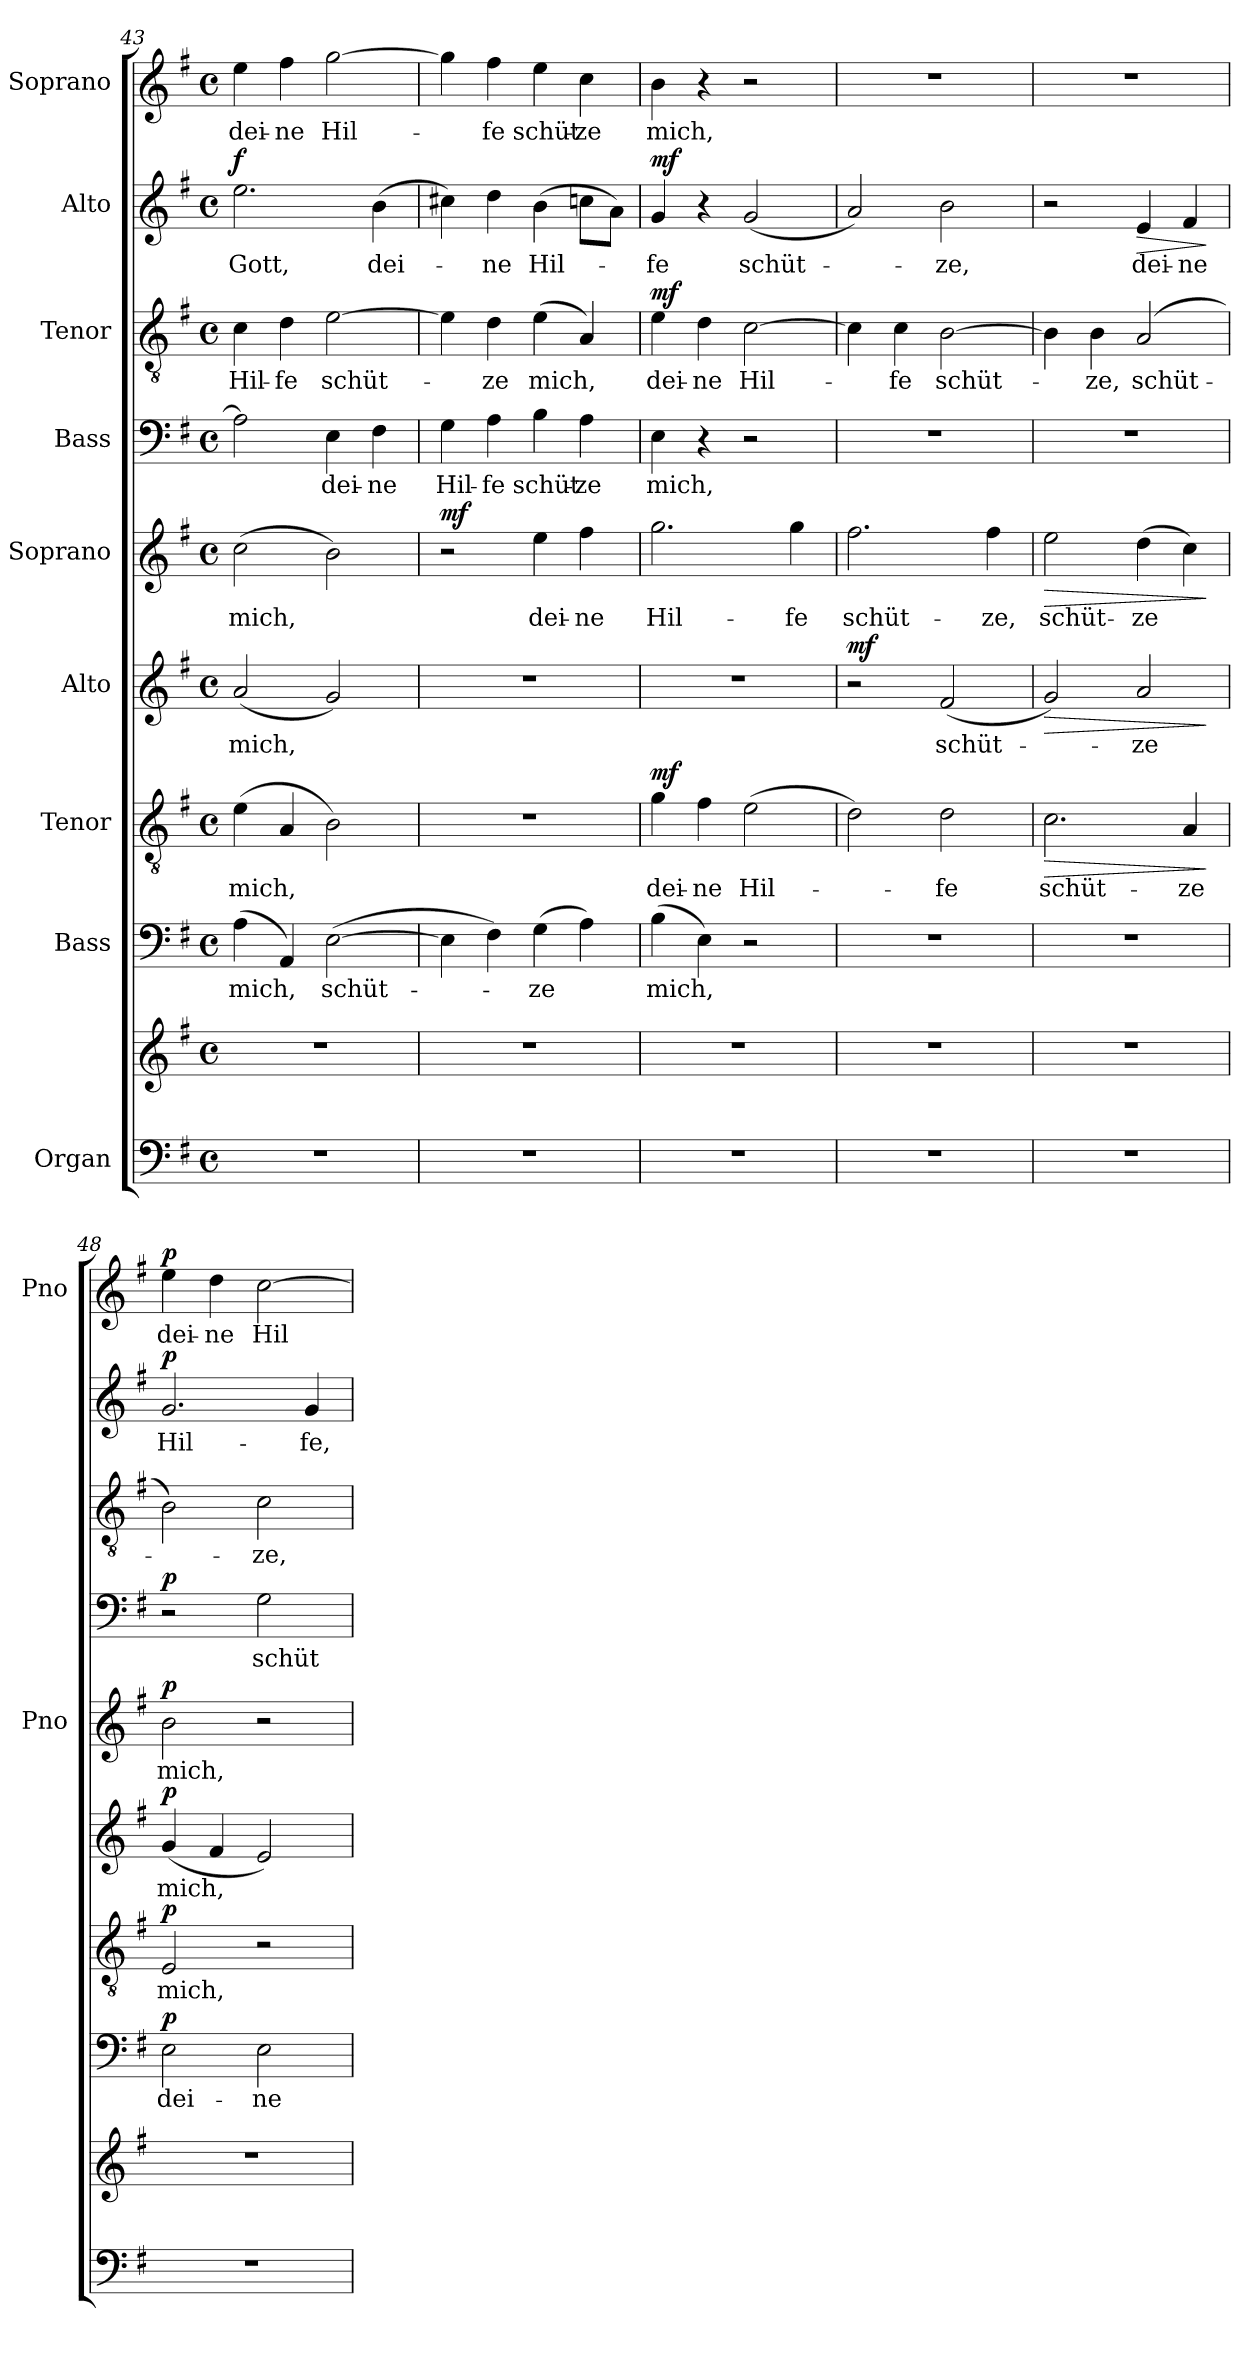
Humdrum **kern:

**kern	**kern	**kern	**text	**dynam	**kern	**text	**dynam	**kern	**text	**dynam	**kern	**text	**dynam	**kern	**text	**dynam	**kern	**text	**dynam	**kern	**text	**dynam	**kern	**text	**dynam
*part9	*part9	*part8	*part8	*part8	*part7	*part7	*part7	*part6	*part6	*part6	*part5	*part5	*part5	*part4	*part4	*part4	*part3	*part3	*part3	*part2	*part2	*part2	*part1	*part1	*part1
*staff10	*staff9	*staff8	*staff8	*staff8	*staff7	*staff7	*staff7	*staff6	*staff6	*staff6	*staff5	*staff5	*staff5	*staff4	*staff4	*staff4	*staff3	*staff3	*staff3	*staff2	*staff2	*staff2	*staff1	*staff1	*staff1
*I"Organ	*	*I"Bass	*	*	*I"Tenor	*	*	*I"Alto	*	*	*I"Soprano	*	*	*I"Bass	*	*	*I"Tenor	*	*	*I"Alto	*	*	*I"Soprano	*	*
*	*	*	*	*	*	*	*	*	*	*	*I'Pno	*	*	*	*	*	*	*	*	*	*	*	*I'Pno	*	*
!!LO:PB:g=z
*clefF4	*clefG2	*clefF4	*	*	*clefGv2	*	*	*clefG2	*	*	*clefG2	*	*	*clefF4	*	*	*clefGv2	*	*	*clefG2	*	*	*clefG2	*	*
*k[f#]	*k[f#]	*k[f#]	*	*	*k[f#]	*	*	*k[f#]	*	*	*k[f#]	*	*	*k[f#]	*	*	*k[f#]	*	*	*k[f#]	*	*	*k[f#]	*	*
*G:	*G:	*G:	*	*	*G:	*	*	*G:	*	*	*G:	*	*	*G:	*	*	*G:	*	*	*G:	*	*	*G:	*	*
*M4/4	*M4/4	*M4/4	*	*	*M4/4	*	*	*M4/4	*	*	*M4/4	*	*	*M4/4	*	*	*M4/4	*	*	*M4/4	*	*	*M4/4	*	*
*met(c)	*met(c)	*met(c)	*	*	*met(c)	*	*	*met(c)	*	*	*met(c)	*	*	*met(c)	*	*	*met(c)	*	*	*met(c)	*	*	*met(c)	*	*
=43	=43	=43	=43	=43	=43	=43	=43	=43	=43	=43	=43	=43	=43	=43	=43	=43	=43	=43	=43	=43	=43	=43	=43	=43	=43
!	!	!	!LO:LY:b	!	!	!LO:LY:b	!	!	!LO:LY:b	!	!	!LO:LY:b	!	!	!	!	!	!LO:LY:b	!	!	!LO:LY:b	!LO:DY:b	!	!LO:LY:b	!
1r	1r	(>4A\	mich,	.	(>4e\	mich,	.	(<2a/	mich,	.	(>2cc\	mich,	.	2A\]	.	.	4c\	Hil-	.	2.ee\	Gott,	f	4ee\	dei-	.
!	!	!	!	!	!	!	!	!	!	!	!	!	!	!	!	!	!	!LO:LY:b	!	!	!	!	!	!LO:LY:b	!
.	.	4AA/)	.	.	4A/	.	.	.	.	.	.	.	.	.	.	.	4d\	-fe	.	.	.	.	4ff#\	-ne	.
!	!	!	!LO:LY:b	!	!	!	!	!	!	!	!	!	!	!	!LO:LY:b	!	!	!LO:LY:b	!	!	!	!	!	!LO:LY:b	!
.	.	(>[2E\	schüt-	.	2B\)	.	.	2g/)	.	.	2b\)	.	.	4E\	dei-	.	[2e\	schüt-	.	.	.	.	[2gg\	Hil-	.
!	!	!	!	!	!	!	!	!	!	!	!	!	!	!	!LO:LY:b	!	!	!	!	!	!LO:LY:b	!	!	!	!
.	.	.	.	.	.	.	.	.	.	.	.	.	.	4F#\	-ne	.	.	.	.	(>4b\	dei-	.	.	.	.
=44	=44	=44	=44	=44	=44	=44	=44	=44	=44	=44	=44	=44	=44	=44	=44	=44	=44	=44	=44	=44	=44	=44	=44	=44	=44
!	!	!	!	!	!	!	!	!	!	!	!	!	!LO:DY:b	!	!LO:LY:b	!	!	!	!	!	!	!	!	!	!
1r	1r	4E\]	.	.	1r	.	.	1r	.	.	2r	.	mf	4G\	Hil-	.	4e\]	.	.	4cc#X\)	.	.	4gg\]	.	.
!	!	!	!	!	!	!	!	!	!	!	!	!	!	!	!LO:LY:b	!	!	!LO:LY:b	!	!	!LO:LY:b	!	!	!LO:LY:b	!
.	.	4F#\)	.	.	.	.	.	.	.	.	.	.	.	4A\	-fe	.	4d\	-ze	.	4dd\	-ne	.	4ff#\	-fe	.
!	!	!	!LO:LY:b	!	!	!	!	!	!	!	!	!LO:LY:b	!	!	!LO:LY:b	!	!	!LO:LY:b	!	!	!LO:LY:b	!	!	!LO:LY:b	!
.	.	(>4G\	-ze	.	.	.	.	.	.	.	4ee\	dei-	.	4B\	schüt-	.	(>4e\	mich,	.	(>4b\	Hil-	.	4ee\	schüt-	.
!	!	!	!	!	!	!	!	!	!	!	!	!LO:LY:b	!	!	!LO:LY:b	!	!	!	!	!	!	!	!	!LO:LY:b	!
.	.	4A\)	.	.	.	.	.	.	.	.	4ff#\	-ne	.	4A\	-ze	.	4A/)	.	.	8ccn\L	.	.	4cc\	-ze	.
.	.	.	.	.	.	.	.	.	.	.	.	.	.	.	.	.	.	.	.	8a\J)	.	.	.	.	.
=45	=45	=45	=45	=45	=45	=45	=45	=45	=45	=45	=45	=45	=45	=45	=45	=45	=45	=45	=45	=45	=45	=45	=45	=45	=45
!	!	!	!LO:LY:b	!	!	!LO:LY:b	!LO:DY:b	!	!	!	!	!LO:LY:b	!	!	!LO:LY:b	!	!	!LO:LY:b	!LO:DY:b	!	!LO:LY:b	!LO:DY:b	!	!LO:LY:b	!
1r	1r	(>4B\	mich,	.	4g\	dei-	mf	1r	.	.	2.gg\	Hil-	.	4E\	mich,	.	4e\	dei-	mf	4g/	-fe	mf	4b\	mich,	.
!	!	!	!	!	!	!LO:LY:b	!	!	!	!	!	!	!	!	!	!	!	!LO:LY:b	!	!	!	!	!	!	!
.	.	4E\)	.	.	4f#\	-ne	.	.	.	.	.	.	.	4r	.	.	4d\	-ne	.	4r	.	.	4r	.	.
!	!	!	!	!	!	!LO:LY:b	!	!	!	!	!	!	!	!	!	!	!	!LO:LY:b	!	!	!LO:LY:b	!	!	!	!
.	.	2r	.	.	(>2e\	Hil-	.	.	.	.	.	.	.	2r	.	.	[2c\	Hil-	.	(<2g/	schüt-	.	2r	.	.
!	!	!	!	!	!	!	!	!	!	!	!	!LO:LY:b	!	!	!	!	!	!	!	!	!	!	!	!	!
.	.	.	.	.	.	.	.	.	.	.	4gg\	-fe	.	.	.	.	.	.	.	.	.	.	.	.	.
=46	=46	=46	=46	=46	=46	=46	=46	=46	=46	=46	=46	=46	=46	=46	=46	=46	=46	=46	=46	=46	=46	=46	=46	=46	=46
!	!	!	!	!	!	!	!	!	!	!LO:DY:b	!	!LO:LY:b	!	!	!	!	!	!	!	!	!	!	!	!	!
1r	1r	1r	.	.	2d\)	.	.	2r	.	mf	2.ff#\	schüt-	.	1r	.	.	4c\]	.	.	2a/)	.	.	1r	.	.
!	!	!	!	!	!	!	!	!	!	!	!	!	!	!	!	!	!	!LO:LY:b	!	!	!	!	!	!	!
.	.	.	.	.	.	.	.	.	.	.	.	.	.	.	.	.	4c\	-fe	.	.	.	.	.	.	.
!	!	!	!	!	!	!LO:LY:b	!	!	!LO:LY:b	!	!	!	!	!	!	!	!	!LO:LY:b	!	!	!LO:LY:b	!	!	!	!
.	.	.	.	.	2d\	-fe	.	(<2f#/	schüt-	.	.	.	.	.	.	.	[2B\	schüt-	.	2b\	-ze,	.	.	.	.
!	!	!	!	!	!	!	!	!	!	!	!	!LO:LY:b	!	!	!	!	!	!	!	!	!	!	!	!	!
.	.	.	.	.	.	.	.	.	.	.	4ff#\	-ze,	.	.	.	.	.	.	.	.	.	.	.	.	.
=47	=47	=47	=47	=47	=47	=47	=47	=47	=47	=47	=47	=47	=47	=47	=47	=47	=47	=47	=47	=47	=47	=47	=47	=47	=47
!	!	!	!	!	!	!LO:LY:b	!LO:HP:b	!	!	!LO:HP:b	!	!LO:LY:b	!LO:HP:b	!	!	!	!	!	!	!	!	!	!	!	!
1r	1r	1r	.	.	2.c\	schüt-	>	2g/)	.	>	2ee\	schüt-	>	1r	.	.	4B\]	.	.	2r	.	.	1r	.	.
!	!	!	!	!	!	!	!	!	!	!	!	!	!	!	!	!	!	!LO:LY:b	!	!	!	!	!	!	!
.	.	.	.	.	.	.	.	.	.	.	.	.	.	.	.	.	4B\	-ze,	.	.	.	.	.	.	.
!	!	!	!	!	!	!	!	!	!LO:LY:b	!	!	!LO:LY:b	!	!	!	!	!	!LO:LY:b	!	!	!LO:LY:b	!LO:HP:b	!	!	!
.	.	.	.	.	.	.	.	2a/	-ze	.	(>4dd\	-ze	.	.	.	.	(<2A/	schüt-	.	4e/	dei-	>	.	.	.
!	!	!	!	!	!	!LO:LY:b	!	!	!	!	!	!	!	!	!	!	!	!	!	!	!LO:LY:b	!	!	!	!
.	.	.	.	.	4A/	-ze	.	.	.	.	4cc\)	.	.	.	.	.	.	.	.	4f#/	-ne	.	.	.	.
.	.	.	.	.	.	.	]	.	.	]	.	.	]	.	.	.	.	.	.	.	.	]	.	.	.
!!LO:PB:g=z
=48	=48	=48	=48	=48	=48	=48	=48	=48	=48	=48	=48	=48	=48	=48	=48	=48	=48	=48	=48	=48	=48	=48	=48	=48	=48
!	!	!	!LO:LY:b	!LO:DY:b	!	!LO:LY:b	!LO:DY:b	!	!LO:LY:b	!LO:DY:b	!	!LO:LY:b	!LO:DY:b	!	!	!LO:DY:b	!	!LO:LY:b	!	!	!LO:LY:b	!LO:DY:b	!	!LO:LY:b	!LO:DY:b
1r	1r	2E\	dei-	p	2E/	mich,	p	(<4g/	mich,	p	2b\	mich,	p	2r	.	p	2B\)	­-	.	2.g/	Hil-	p	4ee\	dei-	p
!	!	!	!	!	!	!	!	!	!	!	!	!	!	!	!	!	!	!	!	!	!	!	!	!LO:LY:b	!
.	.	.	.	.	.	.	.	4f#/	.	.	.	.	.	.	.	.	.	.	.	.	.	.	4dd\	-ne	.
!	!	!	!LO:LY:b	!	!	!	!	!	!	!	!	!	!	!	!LO:LY:b	!	!	!LO:LY:b	!	!	!	!	!	!LO:LY:b	!
.	.	2E\	-ne	.	2r	.	.	2e/)	.	.	2r	.	.	2G\	schüt-	.	2c\	-ze,	.	.	.	.	[2cc\	Hil-	.
!	!	!	!	!	!	!	!	!	!	!	!	!	!	!	!	!	!	!	!	!	!LO:LY:b	!	!	!	!
.	.	.	.	.	.	.	.	.	.	.	.	.	.	.	.	.	.	.	.	4g/	-fe,	.	.	.	.
=	=	=	=	=	=	=	=	=	=	=	=	=	=	=	=	=	=	=	=	=	=	=	=	=	=
*-	*-	*-	*-	*-	*-	*-	*-	*-	*-	*-	*-	*-	*-	*-	*-	*-	*-	*-	*-	*-	*-	*-	*-	*-	*-
